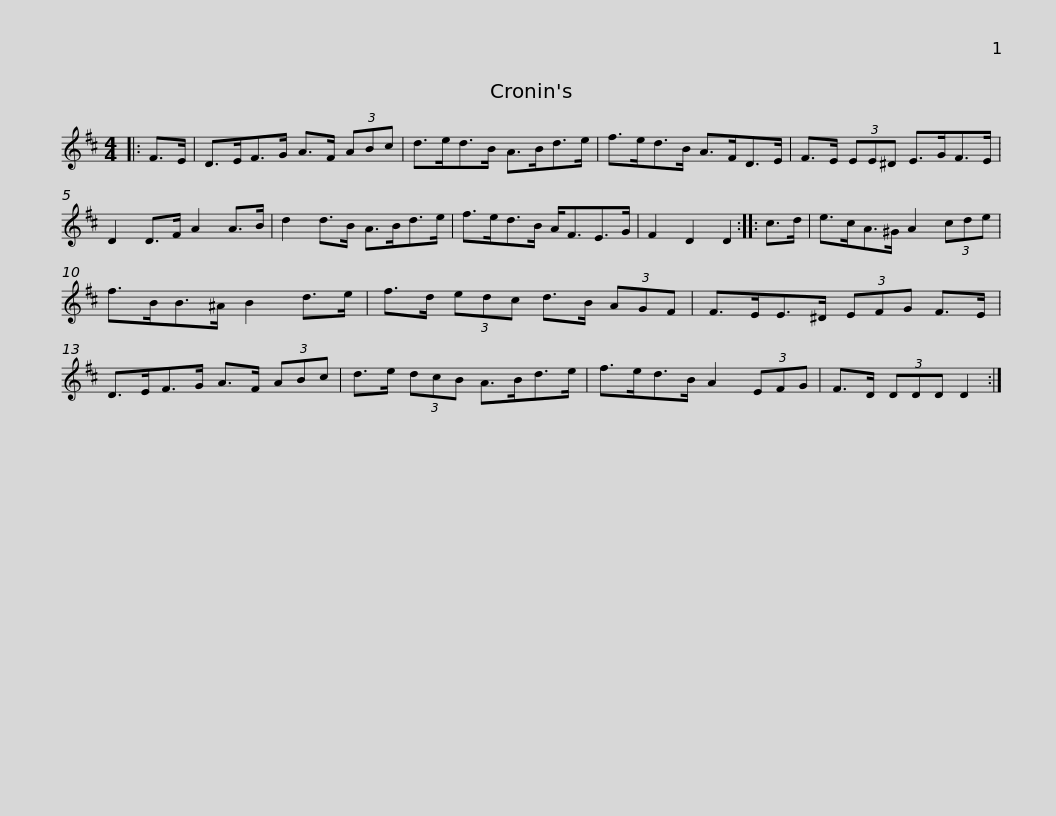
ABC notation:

X:1
L:1/8
M:4/4
I:linebreak $
K:D
V:1 treble
V:1
|: F>E | D>EF>G A>F (3ABc | d>ed>B A>Bd>e | f>ed>B A>FD>E | F>E (3EE^D E>GF>E |$ %5
 D2 D>F A2 A>B | d2 d>B A>Bd>e | f>ed>B A<FE>G | F2 D2 D2 :: c>d | %10
 e>cA>^G A2 (3cde |$ f>BB>^A B2 d>e | f>d (3edc d>B (3AGF | F>EE>^D (3EFG F>E | D>EF>G A>F (3ABc |$ %15
 d>e (3dcB A>Bd>e | f>ed>B A2 (3EFG | F>D (3DDD D2 :| %18
